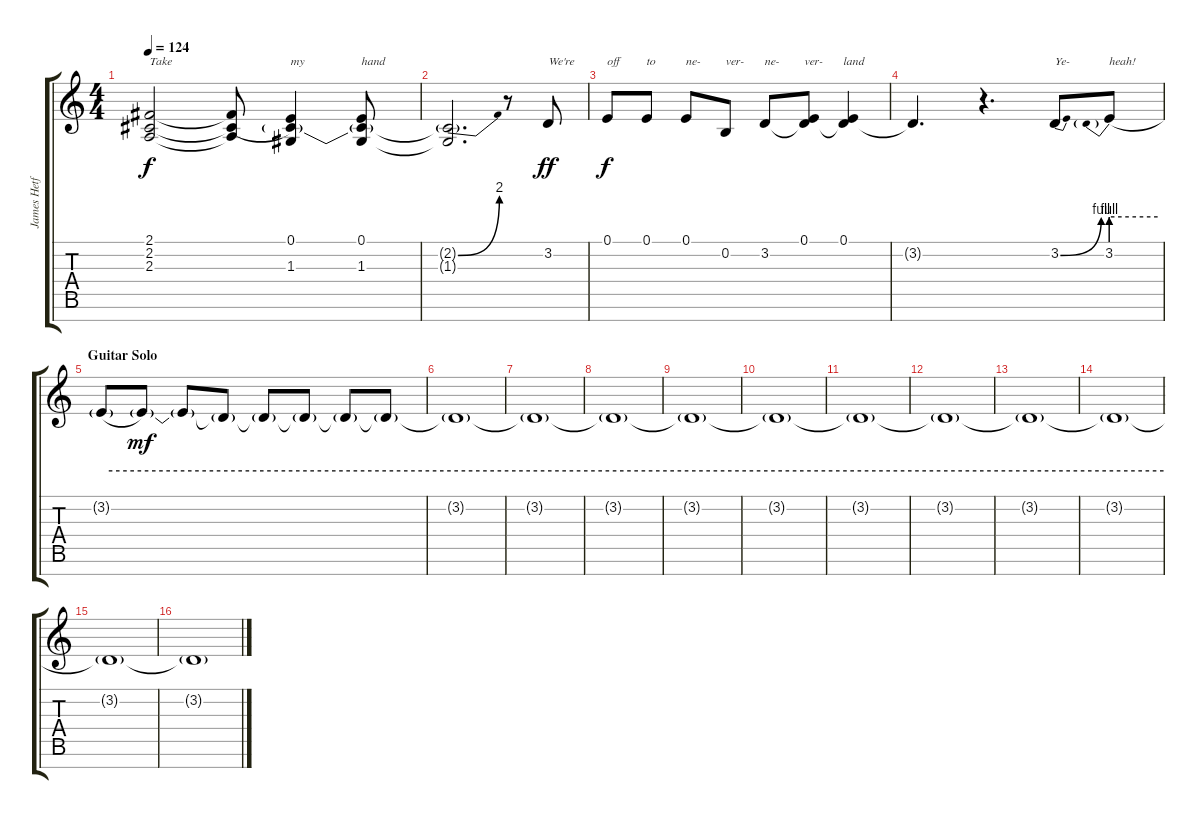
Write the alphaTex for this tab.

\track ("James Hetfield (Vocals)" "James Hetf") {instrument baritonesax}
\staff {score tabs}
\tuning (E4 B3 G3 D3 A2 E2 B1) {hide}
\ts (4 4)
\tempo 124
\clef g2
\ks c
(2.1 2.2{t} 2.3).2{txt "Take" dy f} (2.1{t} 2.2{be (hold 0 0 60 0) t} 2.3{t}).8 (0.1 2.2{t} 1.3).4{txt "my"} (0.1 2.2{t} 1.3).8{txt "hand"} |
(2.2{be (bend 0 0 60 8) t} 1.3{t}).2{d} r.8 3.2.8{txt "We're" dy ff} |
0.1.8{txt "off" dy f} 0.1.8{txt "to"} 0.1.8{txt "ne-"} 0.2.8{txt "ver-"} 3.2.8{txt "ne-"} (0.1 3.2{t}).8{txt "ver-"} (0.1 3.2{t}).4{txt "land"} |
3.2{t}.4{d} r.4{d} 3.2{be (bend 0 0 60 4)}.8{txt "Ye-"} 3.2{be (prebend 0 4 60 4)}.8{txt "heah!"} |
\section ("" "Guitar Solo")
3.2{be (hold 0 4 60 4) t}.8 3.2{t}.8{dy mf} 3.2{t}.8 3.2{t}.8 3.2{t}.8 3.2{t}.8 3.2{t}.8 3.2{t}.8 |
3.2{t}.1 |
3.2{t}.1 |
3.2{t}.1 |
3.2{t}.1 |
3.2{t}.1 |
3.2{t}.1 |
3.2{t}.1 |
3.2{t}.1 |
3.2{t}.1 |
3.2{t}.1 |
3.2{t}.1
